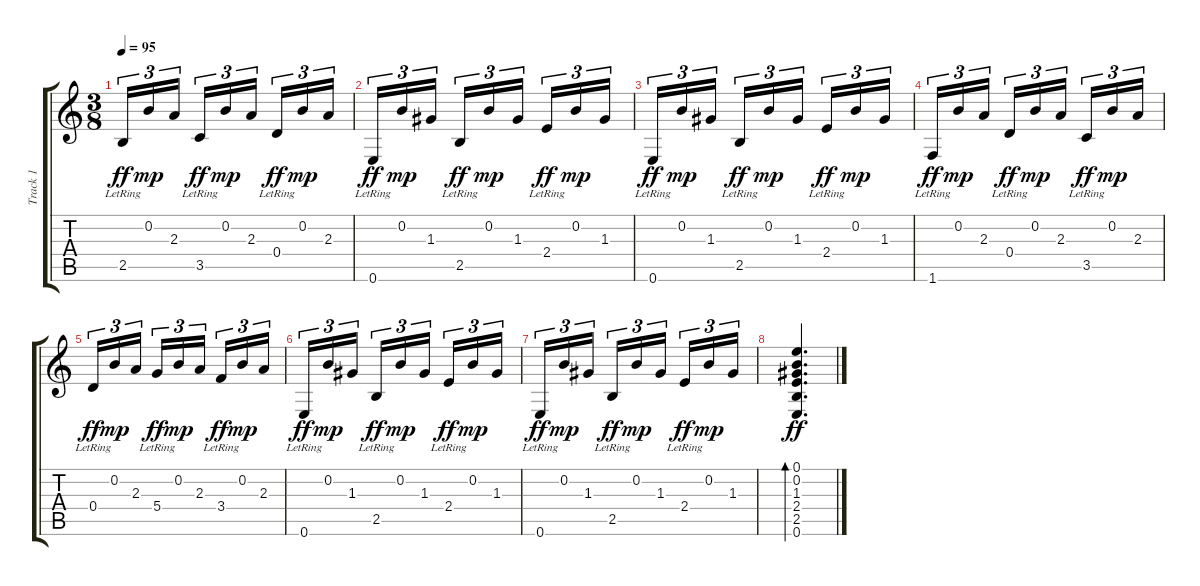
\track ("Track 1" "Track 1") {instrument acousticguitarnylon}
\staff {score tabs}
\tuning (E4 B3 G3 D3 A2 E2) {hide}
\ts (3 8)
\tempo 95
\clef g2
\ks c
2.5{lr}.16{tu (3 2) dy ff} 0.2.16{tu (3 2) dy mp} 2.3.16{tu (3 2)} 3.5{lr}.16{tu (3 2) dy ff} 0.2.16{tu (3 2) dy mp} 2.3.16{tu (3 2)} 0.4{lr}.16{tu (3 2) dy ff} 0.2.16{tu (3 2) dy mp} 2.3.16{tu (3 2)} |
0.6{lr}.16{tu (3 2) dy ff} 0.2.16{tu (3 2) dy mp} 1.3.16{tu (3 2)} 2.5{lr}.16{tu (3 2) dy ff} 0.2.16{tu (3 2) dy mp} 1.3.16{tu (3 2)} 2.4{lr}.16{tu (3 2) dy ff} 0.2.16{tu (3 2) dy mp} 1.3.16{tu (3 2)} |
0.6{lr}.16{tu (3 2) dy ff} 0.2.16{tu (3 2) dy mp} 1.3.16{tu (3 2)} 2.5{lr}.16{tu (3 2) dy ff} 0.2.16{tu (3 2) dy mp} 1.3.16{tu (3 2)} 2.4{lr}.16{tu (3 2) dy ff} 0.2.16{tu (3 2) dy mp} 1.3.16{tu (3 2)} |
1.6{lr}.16{tu (3 2) dy ff} 0.2.16{tu (3 2) dy mp} 2.3.16{tu (3 2)} 0.4{lr}.16{tu (3 2) dy ff} 0.2.16{tu (3 2) dy mp} 2.3.16{tu (3 2)} 3.5{lr}.16{tu (3 2) dy ff} 0.2.16{tu (3 2) dy mp} 2.3.16{tu (3 2)} |
0.4{lr}.16{tu (3 2) dy ff} 0.2.16{tu (3 2) dy mp} 2.3.16{tu (3 2)} 5.4{lr}.16{tu (3 2) dy ff} 0.2.16{tu (3 2) dy mp} 2.3.16{tu (3 2)} 3.4{lr}.16{tu (3 2) dy ff} 0.2.16{tu (3 2) dy mp} 2.3.16{tu (3 2)} |
0.6{lr}.16{tu (3 2) dy ff} 0.2.16{tu (3 2) dy mp} 1.3.16{tu (3 2)} 2.5{lr}.16{tu (3 2) dy ff} 0.2.16{tu (3 2) dy mp} 1.3.16{tu (3 2)} 2.4{lr}.16{tu (3 2) dy ff} 0.2.16{tu (3 2) dy mp} 1.3.16{tu (3 2)} |
0.6{lr}.16{tu (3 2) dy ff} 0.2.16{tu (3 2) dy mp} 1.3.16{tu (3 2)} 2.5{lr}.16{tu (3 2) dy ff} 0.2.16{tu (3 2) dy mp} 1.3.16{tu (3 2)} 2.4{lr}.16{tu (3 2) dy ff} 0.2.16{tu (3 2) dy mp} 1.3.16{tu (3 2)} |
(0.1 0.2 1.3 2.4 2.5 0.6).4{d bd 120 dy ff}
